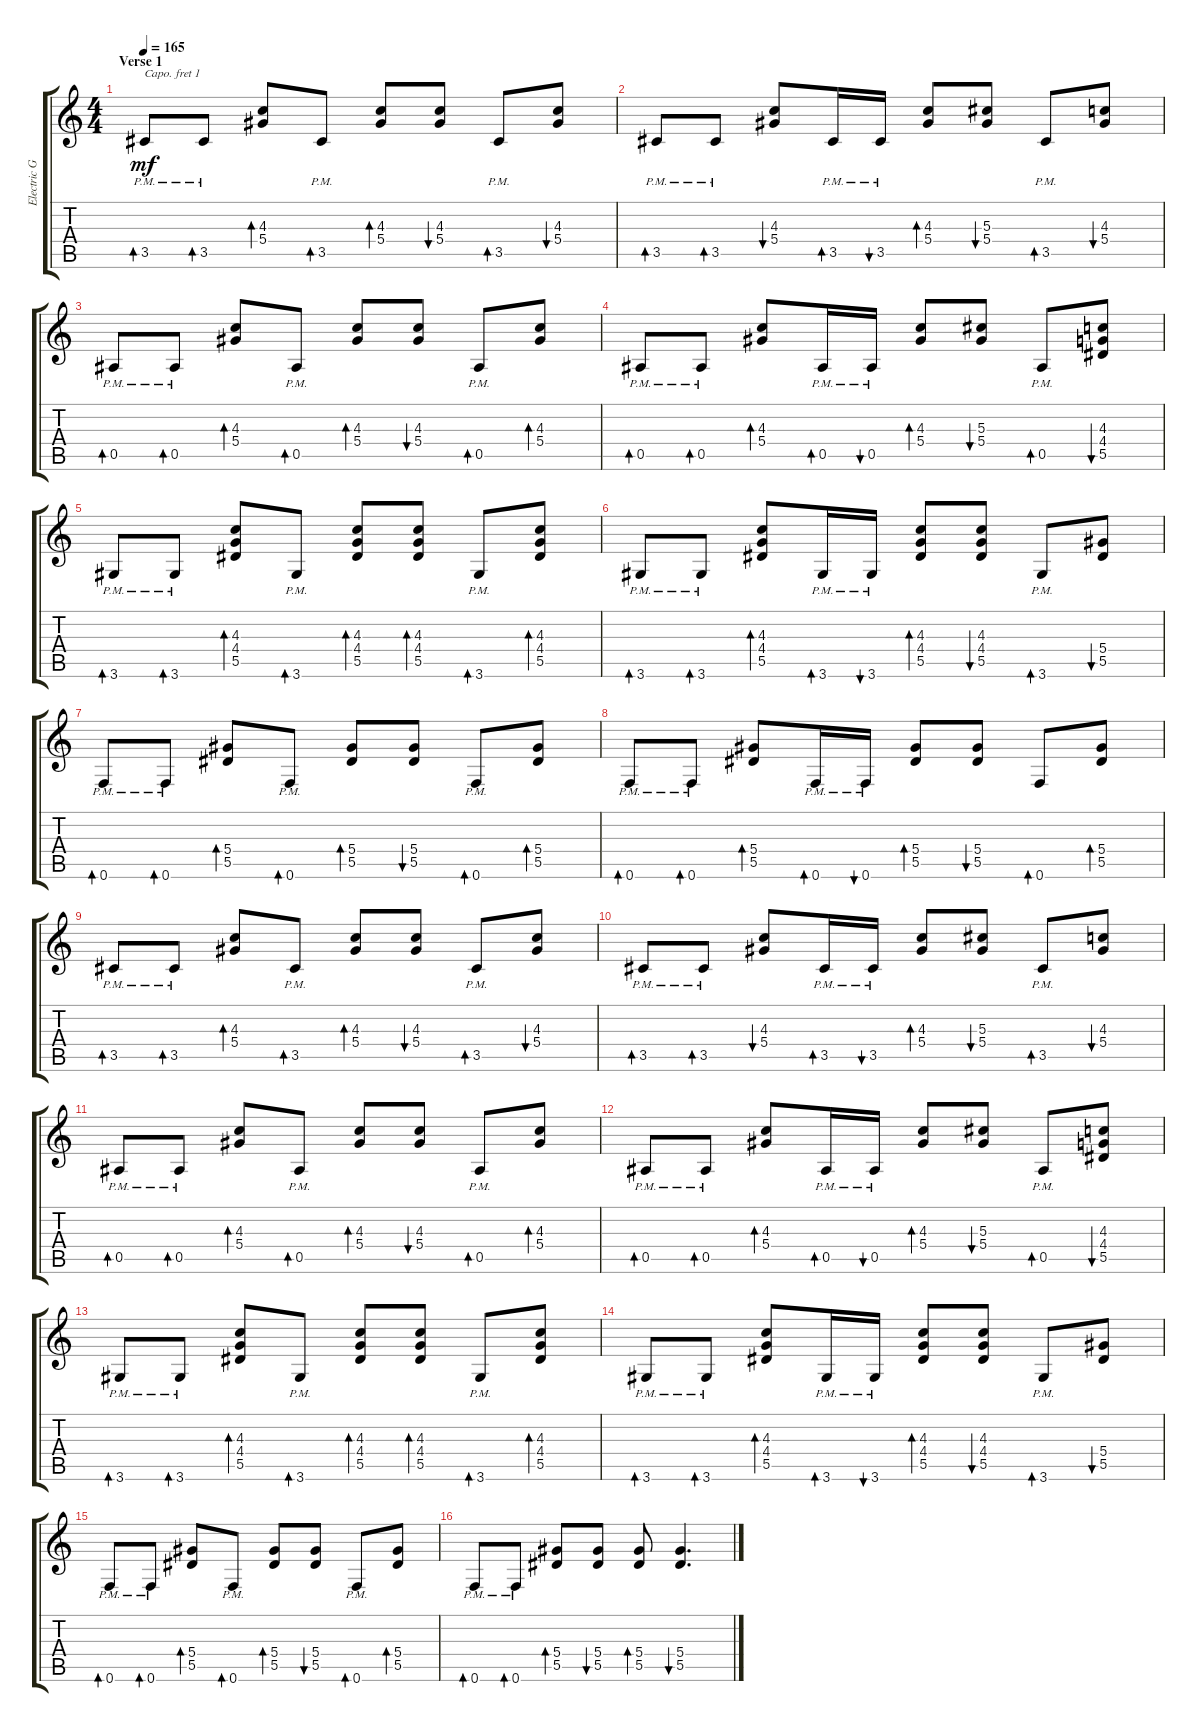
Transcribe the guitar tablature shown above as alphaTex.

\track ("Electric Guitar" "Electric G") {instrument overdrivenguitar}
\staff {score tabs}
\capo 1
\tuning (E4 B3 G3 D3 A2 E2) {hide}
\ts (4 4)
\section ("" "Verse 1")
\tempo 165
\clef g2
\ks c
3.5{pm}.8{bd 30 dy mf instrument overdrivenguitar} 3.5{pm}.8{bd 30} (4.3 5.4).8{bd 30} 3.5{pm}.8{bd 30} (4.3 5.4).8{bd 30} (4.3 5.4).8{bu 30} 3.5{pm}.8{bd 30} (4.3 5.4).8{bu 30} |
3.5{pm}.8{bd 30} 3.5{pm}.8{bd 30} (4.3 5.4).8{bu 30} 3.5{pm}.16{bd 30} 3.5{pm}.16{bu 30} (4.3 5.4).8{bd 30} (5.3 5.4).8{bu 30} 3.5{pm}.8{bd 30} (4.3 5.4).8{bu 30} |
0.5{pm}.8{bd 30} 0.5{pm}.8{bd 30} (4.3 5.4).8{bd 30} 0.5{pm}.8{bd 30} (4.3 5.4).8{bd 30} (4.3 5.4).8{bu 30} 0.5{pm}.8{bd 30} (4.3 5.4).8{bd 30} |
0.5{pm}.8{bd 30} 0.5{pm}.8{bd 30} (4.3 5.4).8{bd 30} 0.5{pm}.16{bd 30} 0.5{pm}.16{bu 30} (4.3 5.4).8{bd 30} (5.3 5.4).8{bu 30} 0.5{pm}.8{bd 30} (4.3 4.4 5.5).8{bu 30} |
3.6{pm}.8{bd 30} 3.6{pm}.8{bd 30} (4.3 4.4 5.5).8{bd 30} 3.6{pm}.8{bd 30} (4.3 4.4 5.5).8{bd 30} (4.3 4.4 5.5).8{bd 30} 3.6{pm}.8{bd 30} (4.3 4.4 5.5).8{bd 30} |
3.6{pm}.8{bd 30} 3.6{pm}.8{bd 30} (4.3 4.4 5.5).8{bd 30} 3.6{pm}.16{bd 30} 3.6{pm}.16{bu 30} (4.3 4.4 5.5).8{bd 30} (4.3 4.4 5.5).8{bu 30} 3.6{pm}.8{bd 30} (5.4 5.5).8{bu 30} |
0.6{pm}.8{bd 30} 0.6{pm}.8{bd 30} (5.4 5.5).8{bd 30} 0.6{pm}.8{bd 30} (5.4 5.5).8{bd 30} (5.4 5.5).8{bu 30} 0.6{pm}.8{bd 30} (5.4 5.5).8{bd 30} |
0.6{pm}.8{bd 30} 0.6{pm}.8{bd 30} (5.4 5.5).8{bd 30} 0.6{pm}.16{bd 30} 0.6{pm}.16{bu 30} (5.4 5.5).8{bd 30} (5.4 5.5).8{bu 30} 0.6.8{bd 30} (5.4 5.5).8{bd 30} |
3.5{pm}.8{bd 30} 3.5{pm}.8{bd 30} (4.3 5.4).8{bd 30} 3.5{pm}.8{bd 30} (4.3 5.4).8{bd 30} (4.3 5.4).8{bu 30} 3.5{pm}.8{bd 30} (4.3 5.4).8{bu 30} |
3.5{pm}.8{bd 30} 3.5{pm}.8{bd 30} (4.3 5.4).8{bu 30} 3.5{pm}.16{bd 30} 3.5{pm}.16{bu 30} (4.3 5.4).8{bd 30} (5.3 5.4).8{bu 30} 3.5{pm}.8{bd 30} (4.3 5.4).8{bu 30} |
0.5{pm}.8{bd 30} 0.5{pm}.8{bd 30} (4.3 5.4).8{bd 30} 0.5{pm}.8{bd 30} (4.3 5.4).8{bd 30} (4.3 5.4).8{bu 30} 0.5{pm}.8{bd 30} (4.3 5.4).8{bd 30} |
0.5{pm}.8{bd 30} 0.5{pm}.8{bd 30} (4.3 5.4).8{bd 30} 0.5{pm}.16{bd 30} 0.5{pm}.16{bu 30} (4.3 5.4).8{bd 30} (5.3 5.4).8{bu 30} 0.5{pm}.8{bd 30} (4.3 4.4 5.5).8{bu 30} |
3.6{pm}.8{bd 30} 3.6{pm}.8{bd 30} (4.3 4.4 5.5).8{bd 30} 3.6{pm}.8{bd 30} (4.3 4.4 5.5).8{bd 30} (4.3 4.4 5.5).8{bd 30} 3.6{pm}.8{bd 30} (4.3 4.4 5.5).8{bd 30} |
3.6{pm}.8{bd 30} 3.6{pm}.8{bd 30} (4.3 4.4 5.5).8{bd 30} 3.6{pm}.16{bd 30} 3.6{pm}.16{bu 30} (4.3 4.4 5.5).8{bd 30} (4.3 4.4 5.5).8{bu 30} 3.6{pm}.8{bd 30} (5.4 5.5).8{bu 30} |
0.6{pm}.8{bd 30} 0.6{pm}.8{bd 30} (5.4 5.5).8{bd 30} 0.6{pm}.8{bd 30} (5.4 5.5).8{bd 30} (5.4 5.5).8{bu 30} 0.6{pm}.8{bd 30} (5.4 5.5).8{bd 30} |
0.6{pm}.8{bd 30} 0.6{pm}.8{bd 30} (5.4 5.5).8{bd 30} (5.4 5.5).8{bu 30} (5.4 5.5).8{bd 30} (5.4 5.5).4{d bu 30}
